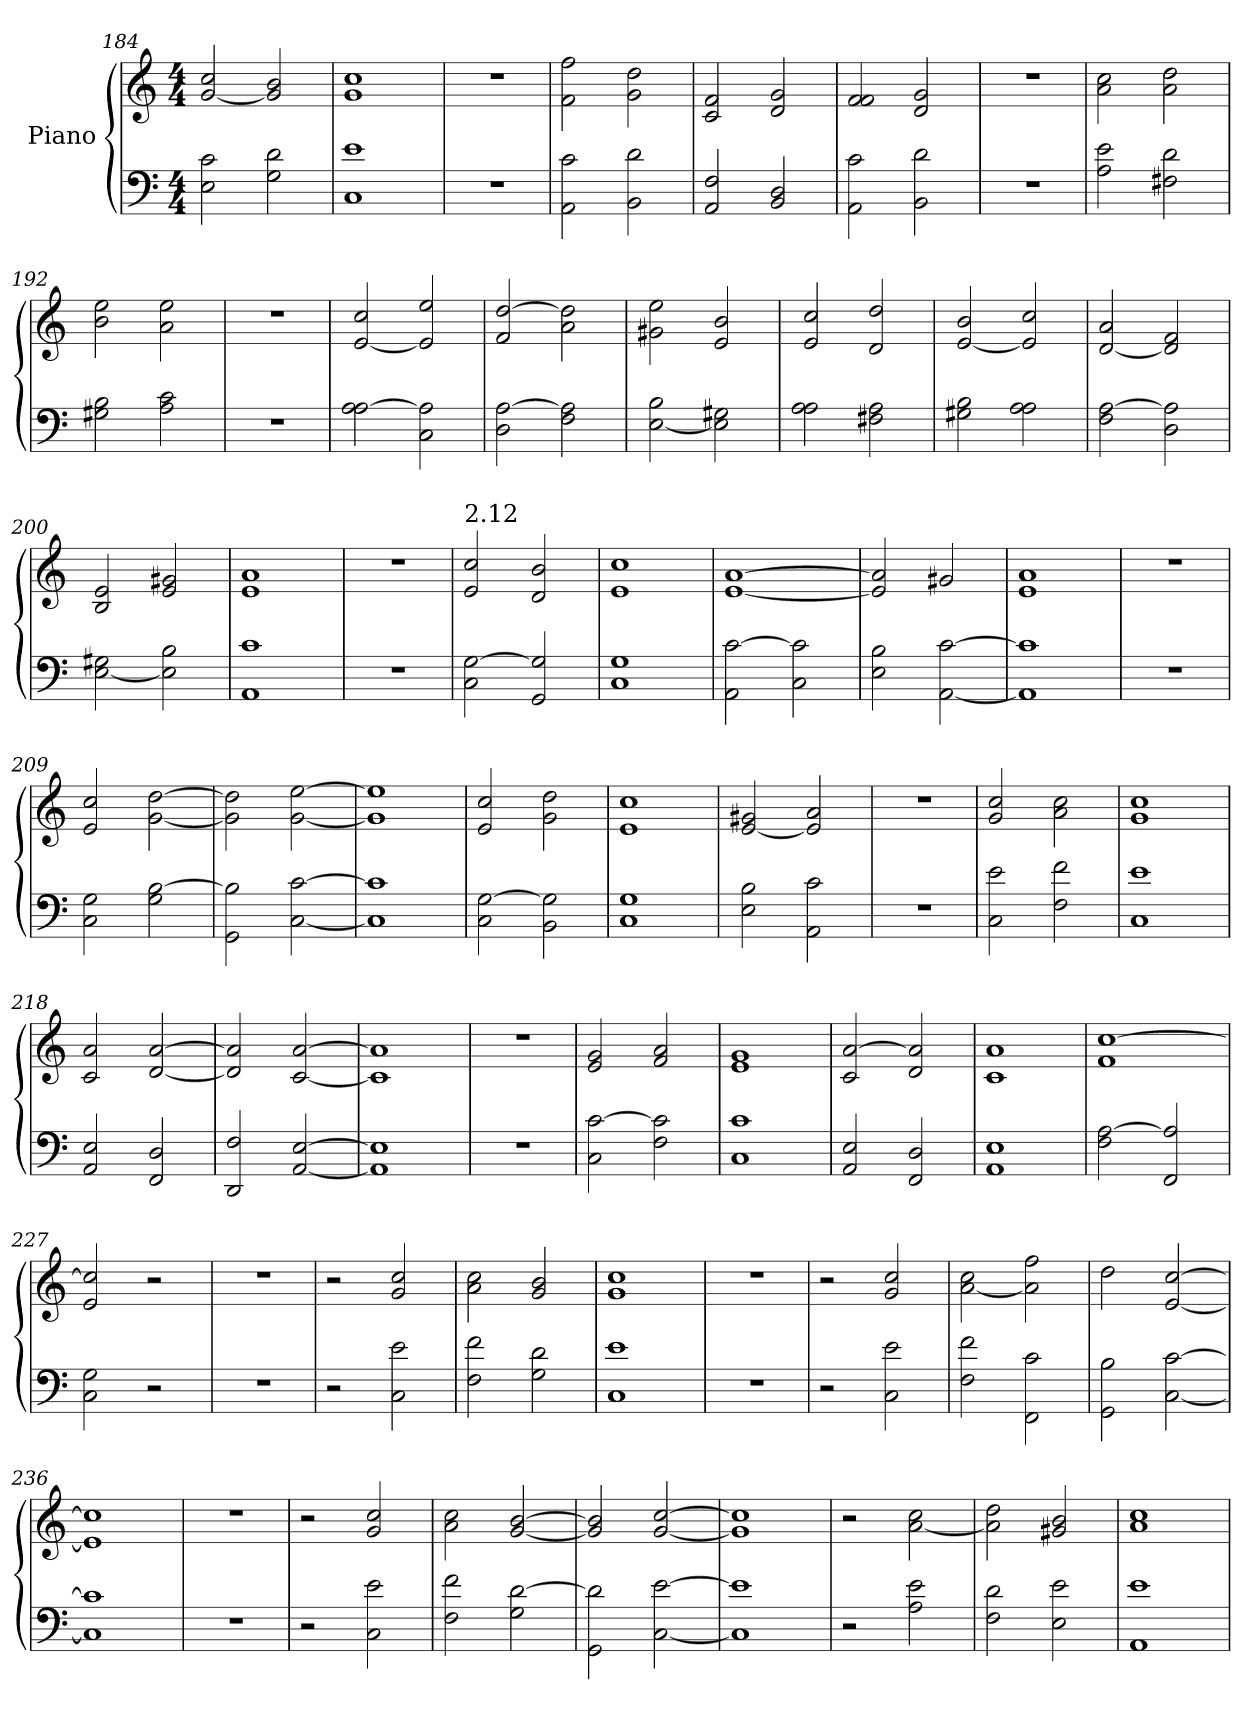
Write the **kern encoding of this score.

**kern	**kern
*part1	*part1
*staff2	*staff1
*I"Piano	*
*clefF4	*clefG2
*k[]	*k[]
*C:	*C:
*M4/4	*M4/4
=184	=184
2E\ 2c\	[2g/ 2cc/
2G\ 2d\	2g/] 2b/
=185	=185
1C 1e	1g 1cc
=186	=186
1r	1r
=187	=187
2AA\ 2c\	2f\ 2ff\
2BB\ 2d\	2g\ 2dd\
!!LO:LB:g=z
=188	=188
2AA/ 2F/	2c/ 2f/
2BB/ 2D/	2d/ 2g/
=189	=189
2AA\ 2c\	2f/ 2f/
2BB\ 2d\	2d/ 2g/
=190	=190
1r	1r
=191	=191
2A\ 2e\	2a\ 2cc\
2F#X\ 2d\	2a\ 2dd\
=192	=192
2G#X\ 2B\	2b\ 2ee\
2A\ 2c\	2a\ 2ee\
=193	=193
1r	1r
=194	=194
2A\ [2A\	[2e/ 2cc/
2C\ 2A\]	2e/] 2ee/
!!LO:LB:g=z
=195	=195
2D\ [2A\	2f/ [2dd/
2F\ 2A\]	2a\ 2dd\]
=196	=196
[2E\ 2B\	2g#X\ 2ee\
2E\] 2G#X\	2e/ 2b/
=197	=197
2A\ 2A\	2e/ 2cc/
2F#X\ 2A\	2d/ 2dd/
=198	=198
2G#X\ 2B\	[2e/ 2b/
2A\ 2A\	2e/] 2cc/
=199	=199
2F\ [2A\	[2d/ 2a/
2D\ 2A\]	2d/] 2f/
=200	=200
[2E\ 2G#X\	2B/ 2e/
2E\] 2B\	2e/ 2g#X/
=201	=201
1AA 1c	1e 1a
!!LO:PB:g=z
=202	=202
1r	1r
=203	=203
!	!LO:TX:a:t=2.12
2C\ [2G\	2e/ 2cc/
2GG/ 2G/]	2d/ 2b/
=204	=204
1C 1G	1e 1cc
=205	=205
2AA\ [2c\	[1e [1a
2C\ 2c\]	.
=206	=206
2E\ 2B\	2e/] 2a/]
[2AA\ [2c\	2g#X/
=207	=207
1AA] 1c]	1e 1a
=208	=208
1r	1r
=209	=209
2C\ 2G\	2e/ 2cc/
2G\ [2B\	[2g\ [2dd\
!!LO:LB:g=z
=210	=210
2GG\ 2B\]	2g\] 2dd\]
[2C\ [2c\	[2g\ [2ee\
=211	=211
1C] 1c]	1g] 1ee]
=212	=212
2C\ [2G\	2e/ 2cc/
2BB\ 2G\]	2g\ 2dd\
=213	=213
1C 1G	1e 1cc
=214	=214
2E\ 2B\	[2e/ 2g#X/
2AA\ 2c\	2e/] 2a/
=215	=215
1r	1r
=216	=216
2C\ 2e\	2g/ 2cc/
2F\ 2f\	2a\ 2cc\
!!LO:LB:g=z
=217	=217
1C 1e	1g 1cc
=218	=218
2AA/ 2E/	2c/ 2a/
2FF/ 2D/	[2d/ [2a/
=219	=219
2DD/ 2F/	2d/] 2a/]
[2AA/ [2E/	[2c/ [2a/
=220	=220
1AA] 1E]	1c] 1a]
=221	=221
1r	1r
=222	=222
2C\ [2c\	2e/ 2g/
2F\ 2c\]	2f/ 2a/
=223	=223
1C 1c	1e 1g
!!LO:LB:g=z
=224	=224
2AA/ 2E/	2c/ [2a/
2FF/ 2D/	2d/ 2a/]
=225	=225
1AA 1E	1c 1a
=226	=226
2F\ [2A\	1f [1cc
2FF/ 2A/]	.
=227	=227
2C\ 2G\	2e/ 2cc/]
2r	2r
=228	=228
1r	1r
=229	=229
2r	2r
2C\ 2e\	2g/ 2cc/
=230	=230
2F\ 2f\	2a\ 2cc\
2G\ 2d\	2g/ 2b/
!!LO:LB:g=z
=231	=231
1C 1e	1g 1cc
=232	=232
1r	1r
=233	=233
2r	2r
2C\ 2e\	2g/ 2cc/
=234	=234
2F\ 2f\	[2a\ 2cc\
2FF\ 2c\	2a\] 2ff\
=235	=235
2GG\ 2B\	2dd\
[2C\ [2c\	[2e/ [2cc/
=236	=236
1C] 1c]	1e] 1cc]
=237	=237
1r	1r
!!LO:PB:g=z
=238	=238
2r	2r
2C\ 2e\	2g/ 2cc/
=239	=239
2F\ 2f\	2a\ 2cc\
2G\ [2d\	[2g/ [2b/
=240	=240
2GG\ 2d\]	2g/] 2b/]
[2C\ [2e\	[2g/ [2cc/
=241	=241
1C] 1e]	1g] 1cc]
=242	=242
2r	2r
2A\ 2e\	[2a\ 2cc\
=243	=243
2F\ 2d\	2a\] 2dd\
2E\ 2e\	2g#X/ 2b/
=244	=244
1AA 1e	1a 1cc
=	=
*-	*-
